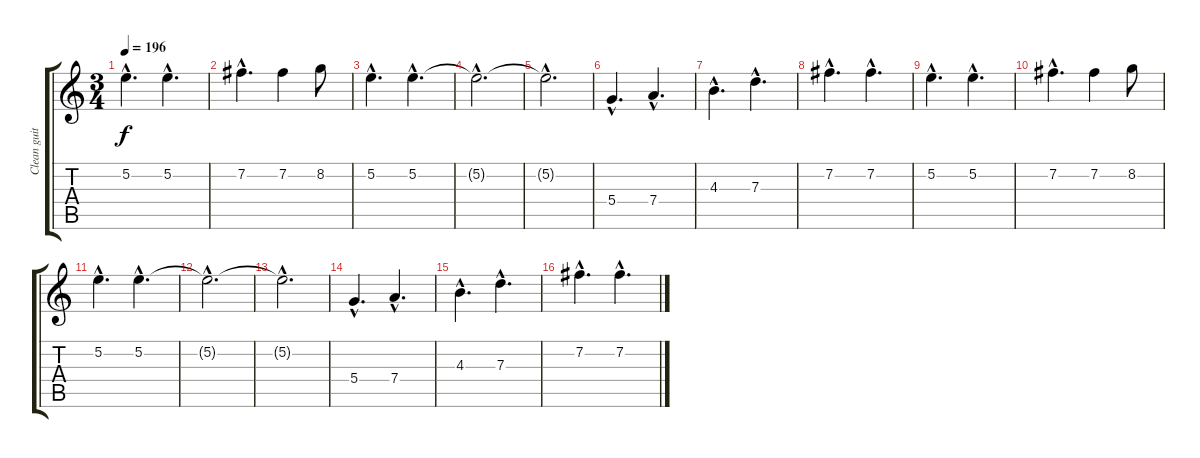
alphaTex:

\track ("Clean guitar" "Clean guit") {instrument acousticguitarsteel}
\staff {score tabs}
\tuning (E4 B3 G3 D3 A2 E2) {hide}
\ts (3 4)
\tempo 196
\clef g2
\ks c
5.2{hac}.4{d dy f} 5.2{hac}.4{d} |
7.2{hac}.4{d} 7.2.4 8.2.8 |
5.2{hac}.4{d} 5.2{hac}.4{d} |
5.2{hac t}.2{d} |
5.2{hac t}.2{d} |
5.4{hac}.4{d volume 16 balance 12 instrument overdrivenguitar} 7.4{hac}.4{d} |
4.3{hac}.4{d} 7.3{hac}.4{d} |
7.2{hac}.4{d} 7.2{hac}.4{d} |
5.2{hac}.4{d} 5.2{hac}.4{d} |
7.2{hac}.4{d} 7.2.4 8.2.8 |
5.2{hac}.4{d} 5.2{hac}.4{d} |
5.2{hac t}.2{d} |
5.2{hac t}.2{d} |
5.4{hac}.4{d volume 16 balance 12 instrument overdrivenguitar} 7.4{hac}.4{d} |
4.3{hac}.4{d} 7.3{hac}.4{d} |
7.2{hac}.4{d} 7.2{hac}.4{d}
